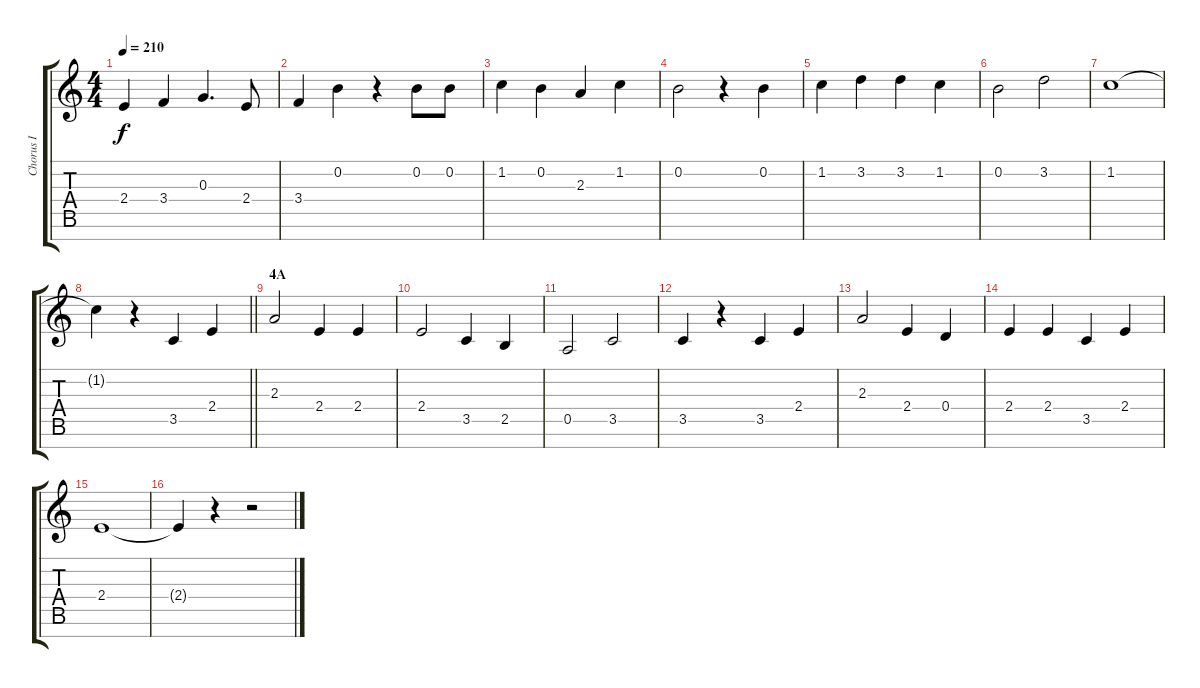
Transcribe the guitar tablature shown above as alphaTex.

\track ("Chorus I" "Chorus I") {instrument voiceoohs}
\staff {score tabs}
\tuning (E5 B4 G4 D4 A3 E3 B2) {hide}
\ts (4 4)
\tempo 210
\clef g2
\ks c
2.4.4{dy f} 3.4.4 0.3.4{d} 2.4.8 |
3.4.4 0.2.4 r.4 0.2.8 0.2.8 |
1.2.4 0.2.4 2.3.4 1.2.4 |
0.2.2 r.4 0.2.4 |
1.2.4 3.2.4 3.2.4 1.2.4 |
0.2.2 3.2.2 |
1.2.1 |
\barLineRight lightlight
1.2{t}.4 r.4 3.5.4 2.4.4 |
\section ("" "4A")
2.3.2 2.4.4 2.4.4 |
2.4.2 3.5.4 2.5.4 |
0.5.2 3.5.2 |
3.5.4 r.4 3.5.4 2.4.4 |
2.3.2 2.4.4 0.4.4 |
2.4.4 2.4.4 3.5.4 2.4.4 |
2.4.1 |
2.4{t}.4 r.4 r.2
